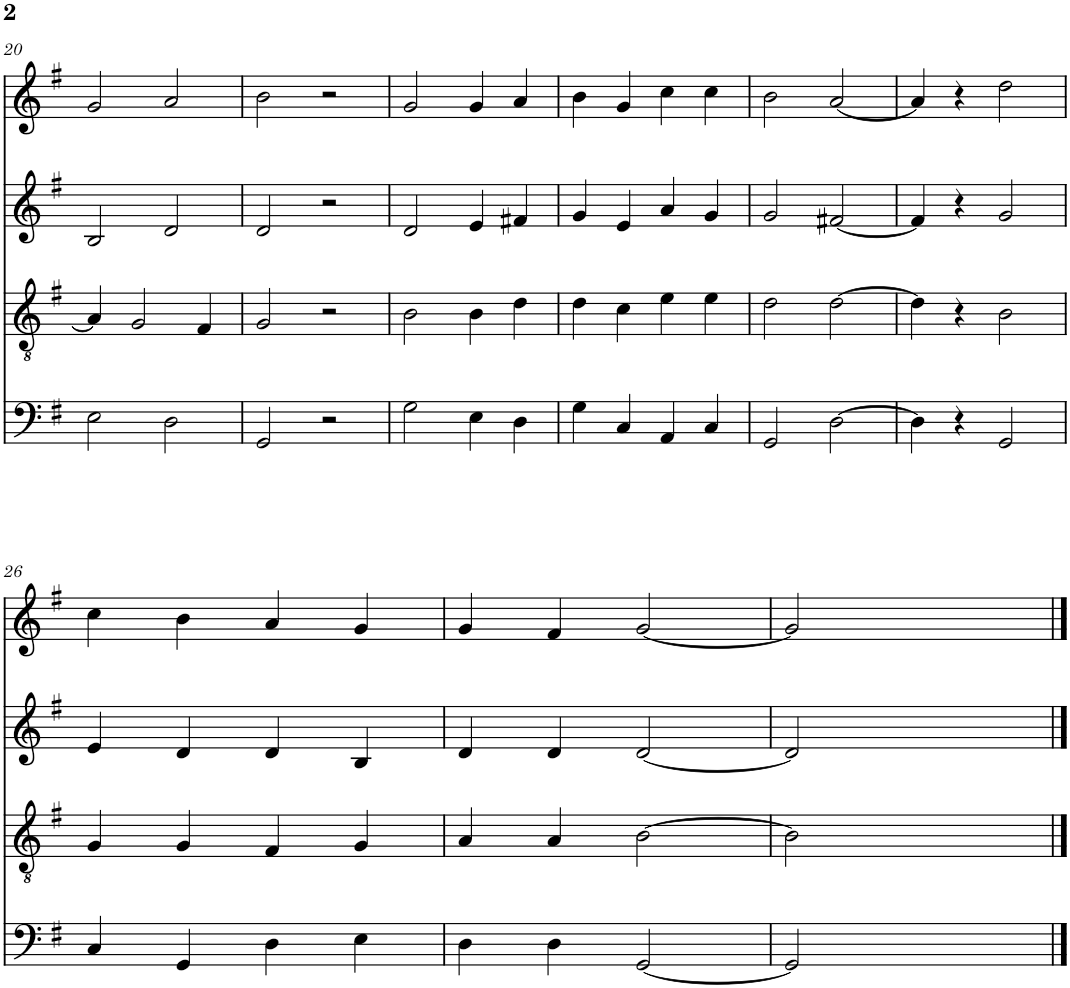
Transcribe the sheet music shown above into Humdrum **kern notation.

**kern	**kern	**kern	**kern
*part4	*part3	*part2	*part1
*staff4	*staff3	*staff2	*staff1
*I"Piano	*I"Piano	*I"Piano	*I"Piano
*I'Pno	*I'Pno	*I'Pno	*I'Pno
!!LO:PB:g=z
*clefF4	*clefGv2	*clefG2	*clefG2
*k[f#]	*k[f#]	*k[f#]	*k[f#]
*M4/4	*M4/4	*M4/4	*M4/4
=20	=20	=20	=20
2E\	4A/]	2B/	2g/
.	2G/	.	.
2D\	.	2d/	2a/
.	4F#/	.	.
=21	=21	=21	=21
2GG/	2G/	2d/	2b\
2r	2r	2r	2r
=22	=22	=22	=22
2G\	2B\	2d/	2g/
4E\	4B\	4e/	4g/
4D\	4d\	4f#X/	4a/
=23	=23	=23	=23
4G\	4d\	4g/	4b\
4C/	4c\	4e/	4g/
4AA/	4e\	4a/	4cc\
4C/	4e\	4g/	4cc\
=24	=24	=24	=24
2GG/	2d\	2g/	2b\
[2D\	[2d\	[2f#X/	[2a/
=25	=25	=25	=25
4D\]	4d\]	4f#/]	4a/]
4r	4r	4r	4r
2GG/	2B\	2g/	2dd\
!!LO:LB:g=z
=26	=26	=26	=26
4C/	4G/	4e/	4cc\
4GG/	4G/	4d/	4b\
4D\	4F#/	4d/	4a/
4E\	4G/	4B/	4g/
=27	=27	=27	=27
4D\	4A/	4d/	4g/
4D\	4A/	4d/	4f#/
[2GG/	[2B\	[2d/	[2g/
=28	=28	=28	=28
2GG/]	2B\]	2d/]	2g/]
2ryy	2ryy	2ryy	2ryy
==	==	==	==
*-	*-	*-	*-
